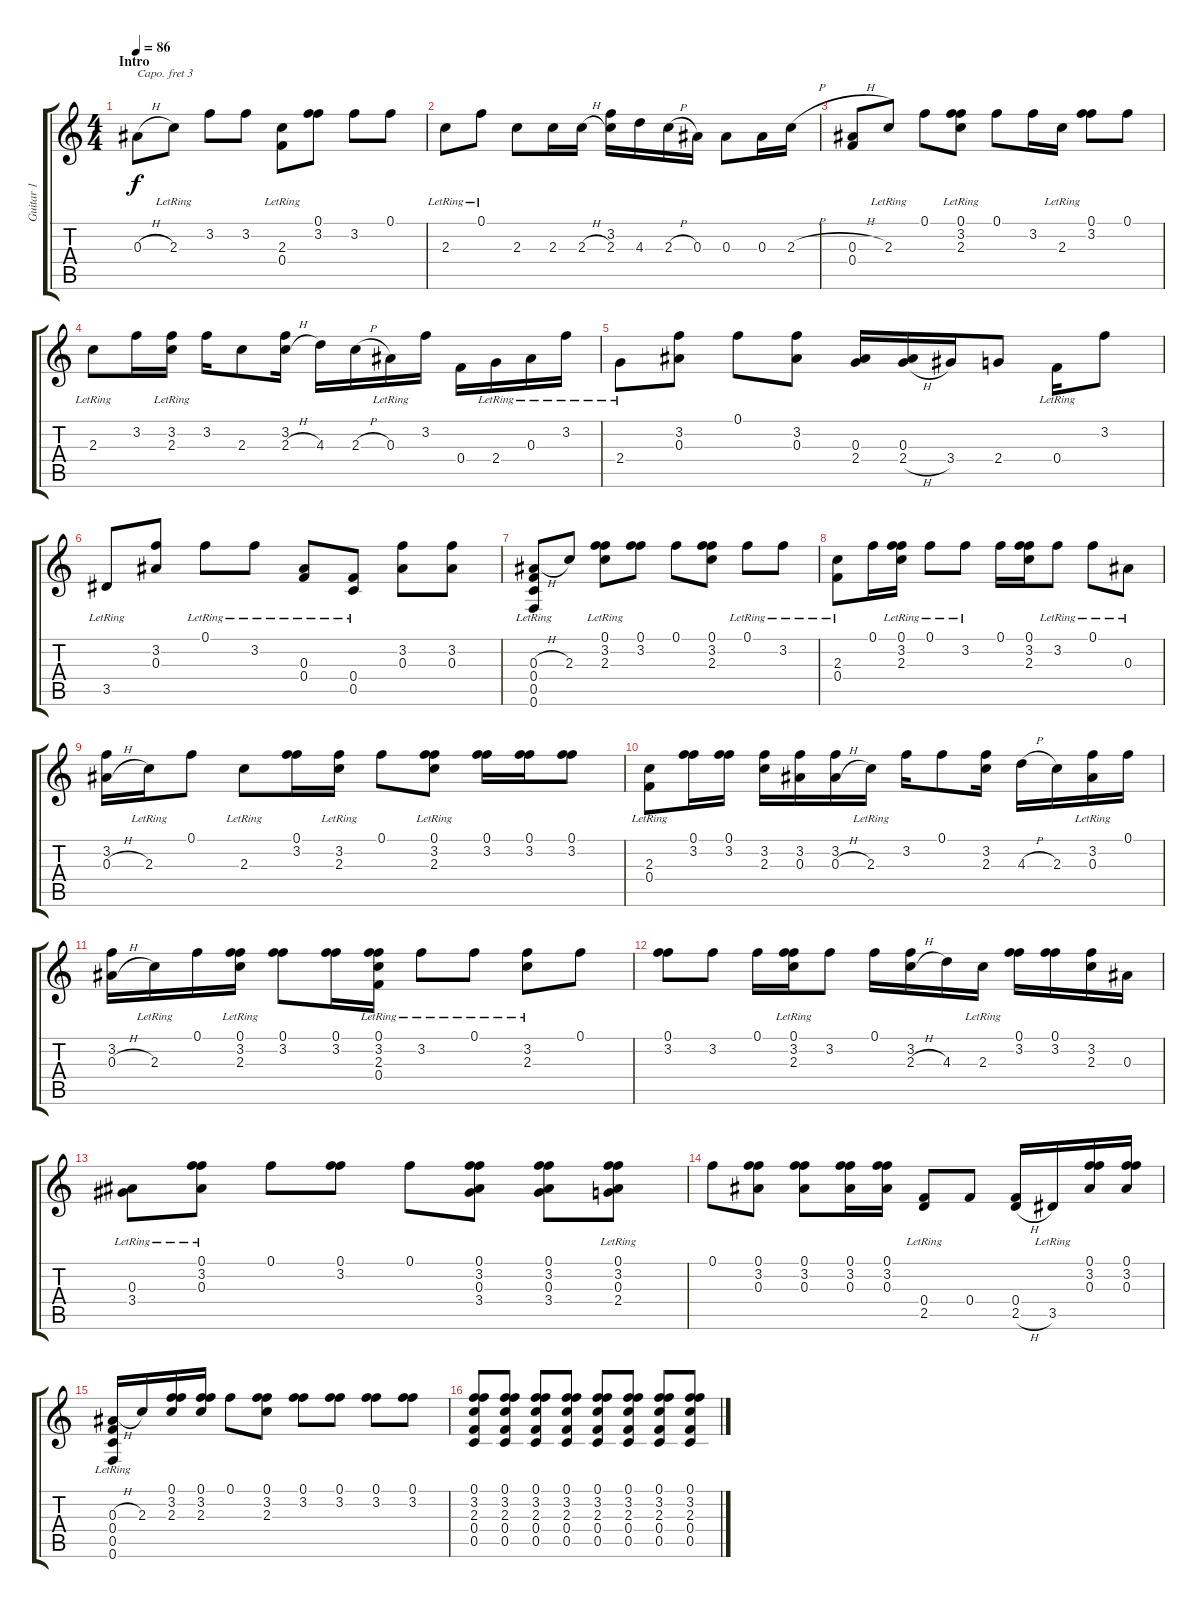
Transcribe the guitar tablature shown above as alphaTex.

\track ("Guitar 1" "Guitar 1") {instrument acousticguitarnylon}
\staff {score tabs}
\capo 3
\tuning (D4 B3 G3 D3 A2 D2) {hide}
\ts (4 4)
\section ("" "Intro")
\tempo 86
\clef g2
\ks c
0.3{h}.8{dy f instrument acousticguitarnylon} 2.3{lr}.8 3.2.8 3.2.8 (2.3{lr} 0.4).8 (0.1 3.2).8 3.2.8 0.1.8 |
2.3{lr}.8 0.1{lr}.8 2.3.8 2.3.16 2.3{h}.16 (3.2 2.3).16 4.3.16 2.3{h}.16 0.3.16 0.3.8 0.3.16 2.3{h}.16 |
(0.3{h} 0.4).8 2.3{lr}.8 0.1.8 (0.1 3.2 2.3{lr}).8 0.1.8 3.2.16 2.3{lr}.16 (0.1 3.2).8 0.1.8 |
2.3{lr}.8 3.2.16 (3.2 2.3{lr}).16 3.2.16 2.3.8 (3.2 2.3{h}).16 4.3.16 2.3{h}.16 0.3{lr}.16 3.2.16 0.4.16 2.4{lr}.16 0.3{lr}.16 3.2{lr}.16 |
2.4{lr}.8 (3.2 0.3).8 0.1.8 (3.2 0.3).8 (0.3 2.4).16 (0.3 2.4{h}).16 3.4.16 2.4.8 0.4{lr}.16 3.2.8 |
3.5{lr}.8 (3.2 0.3).8 0.1{lr}.8 3.2{lr}.8 (0.3{lr} 0.4).8 (0.4{lr} 0.5{lr}).8 (3.2 0.3).8 (3.2 0.3).8 |
(0.3{h} 0.4{lr} 0.5{lr} 0.6{lr}).8 2.3.8 (0.1 3.2 2.3{lr}).8 (0.1 3.2).8 0.1.8 (0.1 3.2 2.3).8 0.1{lr}.8 3.2{lr}.8 |
(2.3{lr} 0.4{lr}).8 0.1.16 (0.1 3.2 2.3{lr}).16 0.1{lr}.8 3.2{lr}.8 0.1.16 (0.1 3.2 2.3).16 3.2{lr}.8 0.1{lr}.8 0.3{lr}.8 |
(3.2 0.3{h}).16 2.3{lr}.16 0.1.8 2.3{lr}.8 (0.1 3.2).16 (3.2 2.3{lr}).16 0.1.8 (0.1 3.2 2.3{lr}).8 (0.1 3.2).16 (0.1 3.2).16 (0.1 3.2).8 |
(2.3{lr} 0.4{lr}).8 (0.1 3.2).16 (0.1 3.2).16 (3.2 2.3).16 (3.2 0.3).16 (3.2 0.3{h}).16 2.3{lr}.16 3.2.16 0.1.8 (3.2 2.3).16 4.3{h}.16 2.3.16 (3.2 0.3{lr}).16 0.1.16 |
(3.2 0.3{h}).16 2.3{lr}.16 0.1.16 (0.1 3.2 2.3{lr}).16 (0.1 3.2).8 (0.1 3.2).16 (0.1 3.2 2.3{lr} 0.4{lr}).16 3.2{lr}.8 0.1{lr}.8 (3.2 2.3{lr}).8 0.1.8 |
(0.1 3.2).8 3.2.8 0.1.16 (0.1 3.2 2.3{lr}).16 3.2.8 0.1.16 (3.2 2.3{h}).16 4.3.16 2.3{lr}.16 (0.1 3.2).16 (0.1 3.2).16 (3.2 2.3).16 0.3.16 |
(0.3 3.4{lr}).8 (0.1 3.2 0.3{lr}).8 0.1.8 (0.1 3.2).8 0.1.8 (0.1 3.2 0.3 3.4).8 (0.1 3.2 0.3 3.4).8 (0.1 3.2 0.3 2.4{lr}).8 |
0.1.8 (0.1 3.2 0.3).8 (0.1 3.2 0.3).8 (0.1 3.2 0.3).16 (0.1 3.2 0.3).16 (0.4 2.5{lr}).8 0.4.8 (0.4 2.5{h}).16 3.5{lr}.16 (0.1 3.2 0.3).16 (0.1 3.2 0.3).16 |
(0.3{h} 0.4{lr} 0.5{lr} 0.6{lr}).16 2.3.16 (0.1 3.2 2.3).16 (0.1 3.2 2.3).16 0.1.8 (0.1 3.2 2.3).8 (0.1 3.2).8 (0.1 3.2).8 (0.1 3.2).8 (0.1 3.2).8 |
(0.1 3.2 2.3 0.4 0.5).8 (0.1 3.2 2.3 0.4 0.5).8 (0.1 3.2 2.3 0.4 0.5).8 (0.1 3.2 2.3 0.4 0.5).8 (0.1 3.2 2.3 0.4 0.5).8 (0.1 3.2 2.3 0.4 0.5).8 (0.1 3.2 2.3 0.4 0.5).8 (0.1 3.2 2.3 0.4 0.5).8
